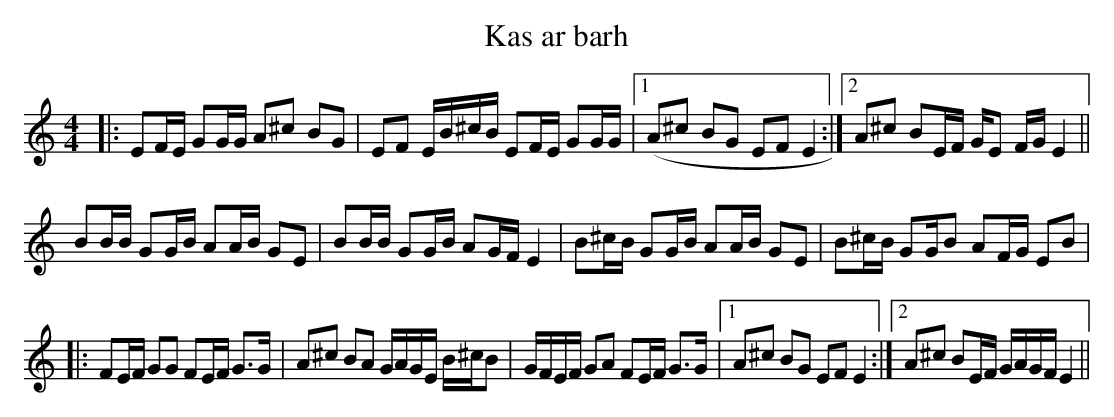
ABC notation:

X:1
T:Kas ar barh
M:4/4
L:1/8
K:C
|: EF/E/ GG/G/ A^c BG | EF E/B/^c/B/ EF/E/ GG/G/ \
(|1 A^c BG EF E2 :|2 A^c BE/F/ G/E /F/G/ E2 ||
BB/B/ GG/B/ AA/B/ GE | BB/B/ GG/B/ AG/F/ E2 \
| B^c/B/ GG/B/ AA/B/ GE | B^c/B/ GG/B / AF/G/ EB |
|: FE/F/ GG FE/F/ G>G | A^c BA G/A/G/E/ B/^c/B \
| G/F/E/F/ GA FE/F/ G>G |1 A^c BG EF E2 :|2 A^c BE/F/ G/A/G/F/ E2 ||
